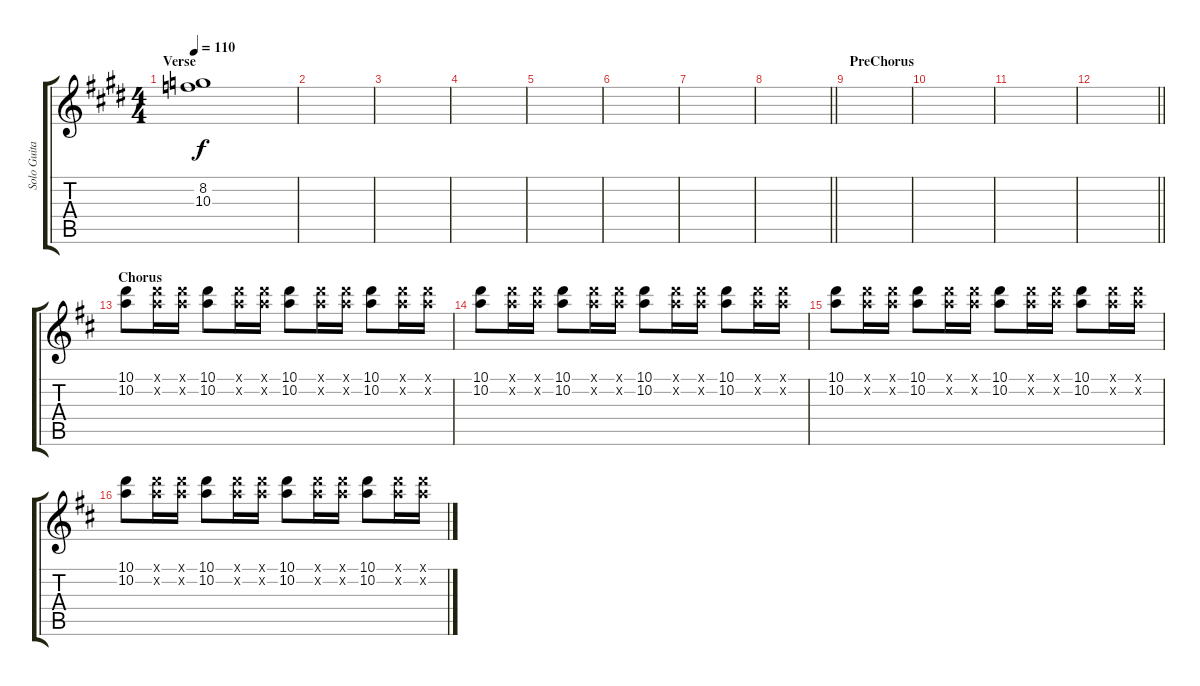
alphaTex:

\track ("Solo Guitar" "Solo Guita") {instrument overdrivenguitar}
\staff {score tabs}
\tuning (E4 B3 G3 D3 A2 E2) {hide}
\ts (4 4)
\section ("" "Verse")
\tempo 110
\clef g2
\ks e
(8.2{t} 10.3{t}).1{dy f} |
|
|
|
|
|
|
\barLineRight lightlight
|
\section ("" "PreChorus")
|
|
|
\barLineRight lightlight
|
\section ("" "Chorus")
\ks d
(10.1 10.2).8{volume 9} (10.1{x} 10.2{x}).16 (10.1{x} 10.2{x}).16 (10.1 10.2).8 (10.1{x} 10.2{x}).16 (10.1{x} 10.2{x}).16 (10.1 10.2).8 (10.1{x} 10.2{x}).16 (10.1{x} 10.2{x}).16 (10.1 10.2).8 (10.1{x} 10.2{x}).16 (10.1{x} 10.2{x}).16 |
(10.1 10.2).8 (10.1{x} 10.2{x}).16 (10.1{x} 10.2{x}).16 (10.1 10.2).8 (10.1{x} 10.2{x}).16 (10.1{x} 10.2{x}).16 (10.1 10.2).8 (10.1{x} 10.2{x}).16 (10.1{x} 10.2{x}).16 (10.1 10.2).8 (10.1{x} 10.2{x}).16 (10.1{x} 10.2{x}).16 |
(10.1 10.2).8 (10.1{x} 10.2{x}).16 (10.1{x} 10.2{x}).16 (10.1 10.2).8 (10.1{x} 10.2{x}).16 (10.1{x} 10.2{x}).16 (10.1 10.2).8 (10.1{x} 10.2{x}).16 (10.1{x} 10.2{x}).16 (10.1 10.2).8 (10.1{x} 10.2{x}).16 (10.1{x} 10.2{x}).16 |
(10.1 10.2).8 (10.1{x} 10.2{x}).16 (10.1{x} 10.2{x}).16 (10.1 10.2).8 (10.1{x} 10.2{x}).16 (10.1{x} 10.2{x}).16 (10.1 10.2).8 (10.1{x} 10.2{x}).16 (10.1{x} 10.2{x}).16 (10.1 10.2).8 (10.1{x} 10.2{x}).16 (10.1{x} 10.2{x}).16
